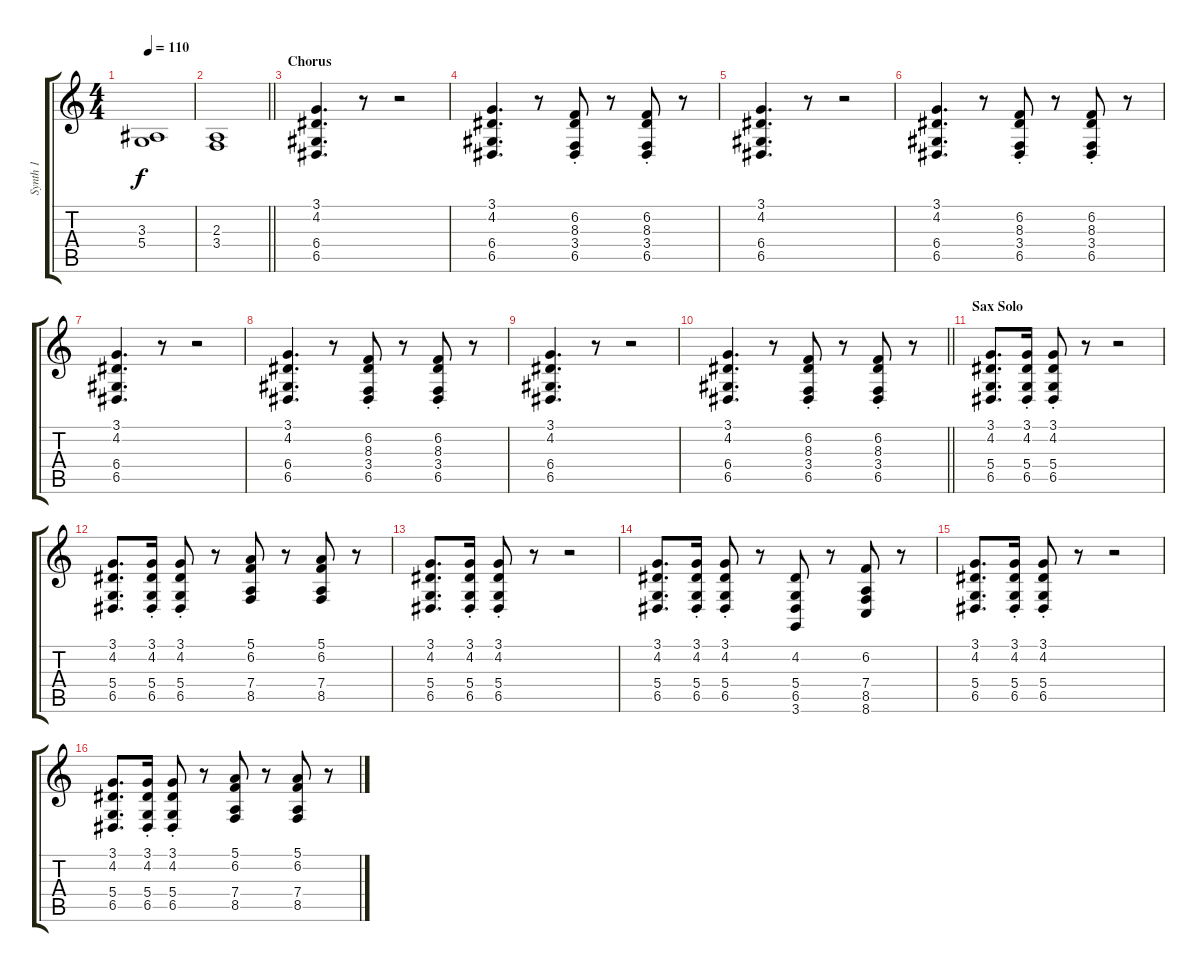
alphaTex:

\track ("Synth 1" "Synth 1") {instrument lead2sawtooth}
\staff {score tabs}
\tuning (E4 B3 G3 D3 A2 E2) {hide}
\ts (4 4)
\tempo 110
\clef g2
\ks c
(3.3 5.4).1{dy f} |
\barLineRight lightlight
(2.3 3.4).1 |
\section ("" "Chorus")
(3.1 4.2 6.4 6.5).4{d} r.8 r.2 |
(3.1 4.2 6.4 6.5).4{d} r.8 (6.2{st} 8.3{st} 3.4{st} 6.5{st}).8 r.8 (6.2{st} 8.3{st} 3.4{st} 6.5{st}).8 r.8 |
(3.1 4.2 6.4 6.5).4{d} r.8 r.2 |
(3.1 4.2 6.4 6.5).4{d} r.8 (6.2{st} 8.3{st} 3.4{st} 6.5{st}).8 r.8 (6.2{st} 8.3{st} 3.4{st} 6.5{st}).8 r.8 |
(3.1 4.2 6.4 6.5).4{d} r.8 r.2 |
(3.1 4.2 6.4 6.5).4{d} r.8 (6.2{st} 8.3{st} 3.4{st} 6.5{st}).8 r.8 (6.2{st} 8.3{st} 3.4{st} 6.5{st}).8 r.8 |
(3.1 4.2 6.4 6.5).4{d} r.8 r.2 |
\barLineRight lightlight
(3.1 4.2 6.4 6.5).4{d} r.8 (6.2{st} 8.3{st} 3.4{st} 6.5{st}).8 r.8 (6.2{st} 8.3{st} 3.4{st} 6.5{st}).8 r.8 |
\section ("" "Sax Solo")
(3.1 4.2 5.4 6.5).8{d} (3.1{st} 4.2{st} 5.4{st} 6.5{st}).16 (3.1{st} 4.2{st} 5.4{st} 6.5{st}).8 r.8 r.2 |
(3.1 4.2 5.4 6.5).8{d} (3.1{st} 4.2{st} 5.4{st} 6.5{st}).16 (3.1{st} 4.2{st} 5.4{st} 6.5{st}).8 r.8 (5.1 6.2 7.4 8.5).8 r.8 (5.1 6.2 7.4 8.5).8 r.8 |
(3.1 4.2 5.4 6.5).8{d} (3.1{st} 4.2{st} 5.4{st} 6.5{st}).16 (3.1{st} 4.2{st} 5.4{st} 6.5{st}).8 r.8 r.2 |
(3.1 4.2 5.4 6.5).8{d} (3.1{st} 4.2{st} 5.4{st} 6.5{st}).16 (3.1{st} 4.2{st} 5.4{st} 6.5{st}).8 r.8 (4.2 5.4 6.5 3.6).8 r.8 (6.2 7.4 8.5 8.6).8 r.8 |
(3.1 4.2 5.4 6.5).8{d} (3.1{st} 4.2{st} 5.4{st} 6.5{st}).16 (3.1{st} 4.2{st} 5.4{st} 6.5{st}).8 r.8 r.2 |
(3.1 4.2 5.4 6.5).8{d} (3.1{st} 4.2{st} 5.4{st} 6.5{st}).16 (3.1{st} 4.2{st} 5.4{st} 6.5{st}).8 r.8 (5.1 6.2 7.4 8.5).8 r.8 (5.1 6.2 7.4 8.5).8 r.8
